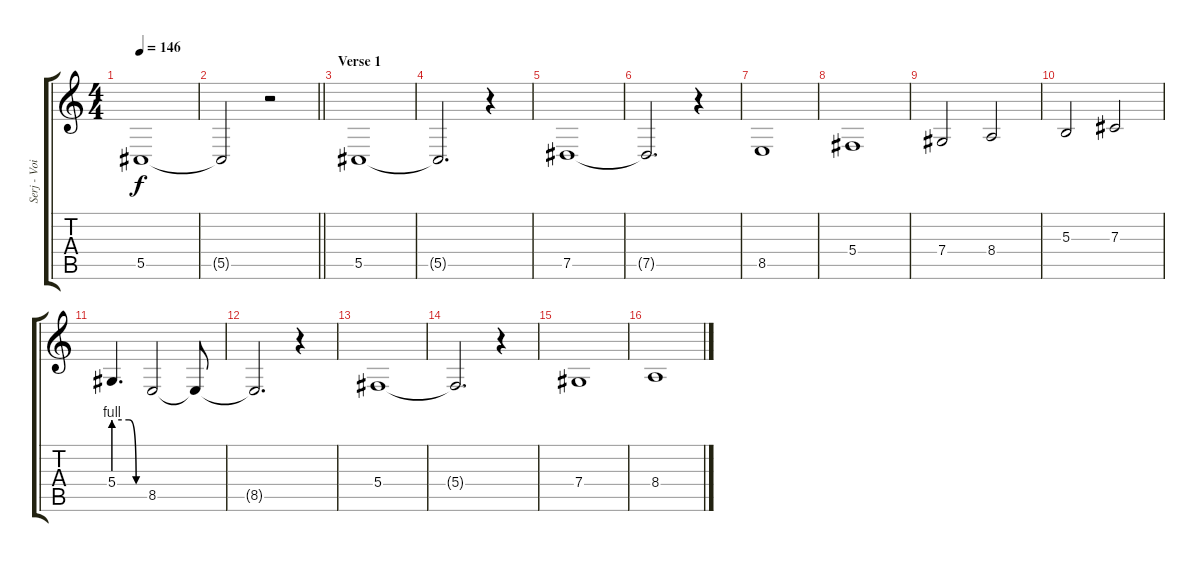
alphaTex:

\track ("Serj - Voice" "Serj - Voi") {instrument synthvoice}
\staff {score tabs}
\tuning (Eb4 Bb3 Gb3 Db3 Ab2 Db2) {hide}
\ts (4 4)
\tempo 146
\clef g2
\ks c
5.5.1{dy f volume 8} |
\barLineRight lightlight
5.5{t}.2 r.2 |
\section ("" "Verse 1")
5.5.1{volume 14} |
5.5{t}.2{d} r.4 |
7.5.1 |
7.5{t}.2{d} r.4 |
8.5.1 |
5.4.1 |
7.4.2 8.4.2 |
5.3.2 7.3.2 |
5.4{be (custom 0 4 30 4 44 0 60 0)}.4{d} 8.5.2 8.5{t}.8 |
8.5{t}.2{d} r.4 |
5.4.1 |
5.4{t}.2{d} r.4 |
7.4.1 |
8.4.1
